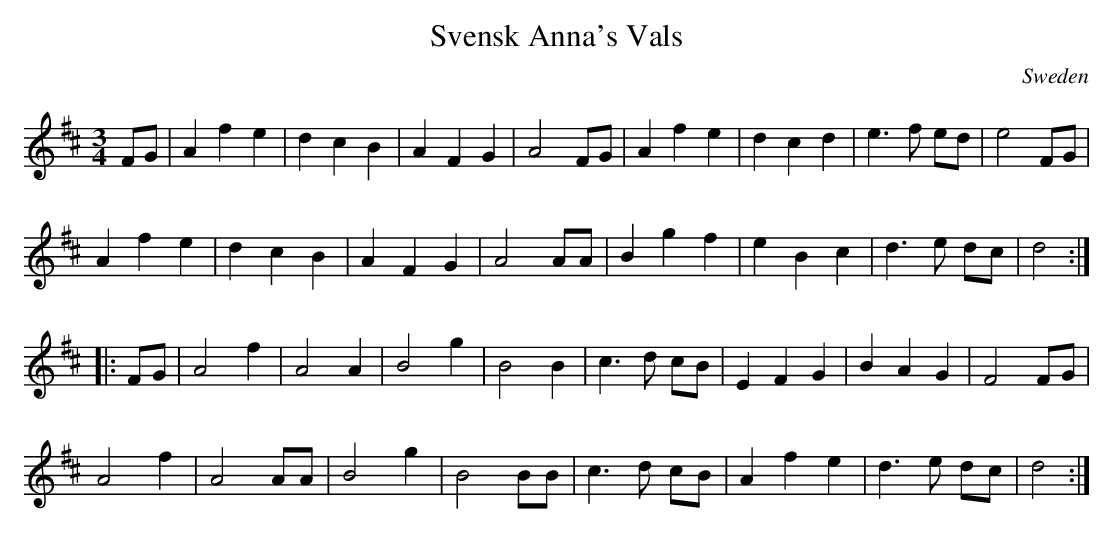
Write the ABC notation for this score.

X:1
T:Svensk Anna's Vals
M:3/4
O:Sweden
K:D major
FG|\
A2f2e2 | d2c2B2 | A2F2G2 | A4 FG | \
A2f2e2 | d2c2d2 | e3f ed | e4 FG |
A2f2e2 | d2c2B2 | A2F2G2 | A4 AA |\
B2g2f2 | e2B2c2 | d3e dc | d4 ::
FG |\
A4 f2 | A4 A2 |  B4 g2 | B4 B2 | \
c3d cB | E2F2G2 |  B2A2G2 | F4 FG |
A4 f2 | A4 AA | B4 g2 | B4 BB |\
c3d cB | A2 f2 e2 | d3e dc | d4 :|
